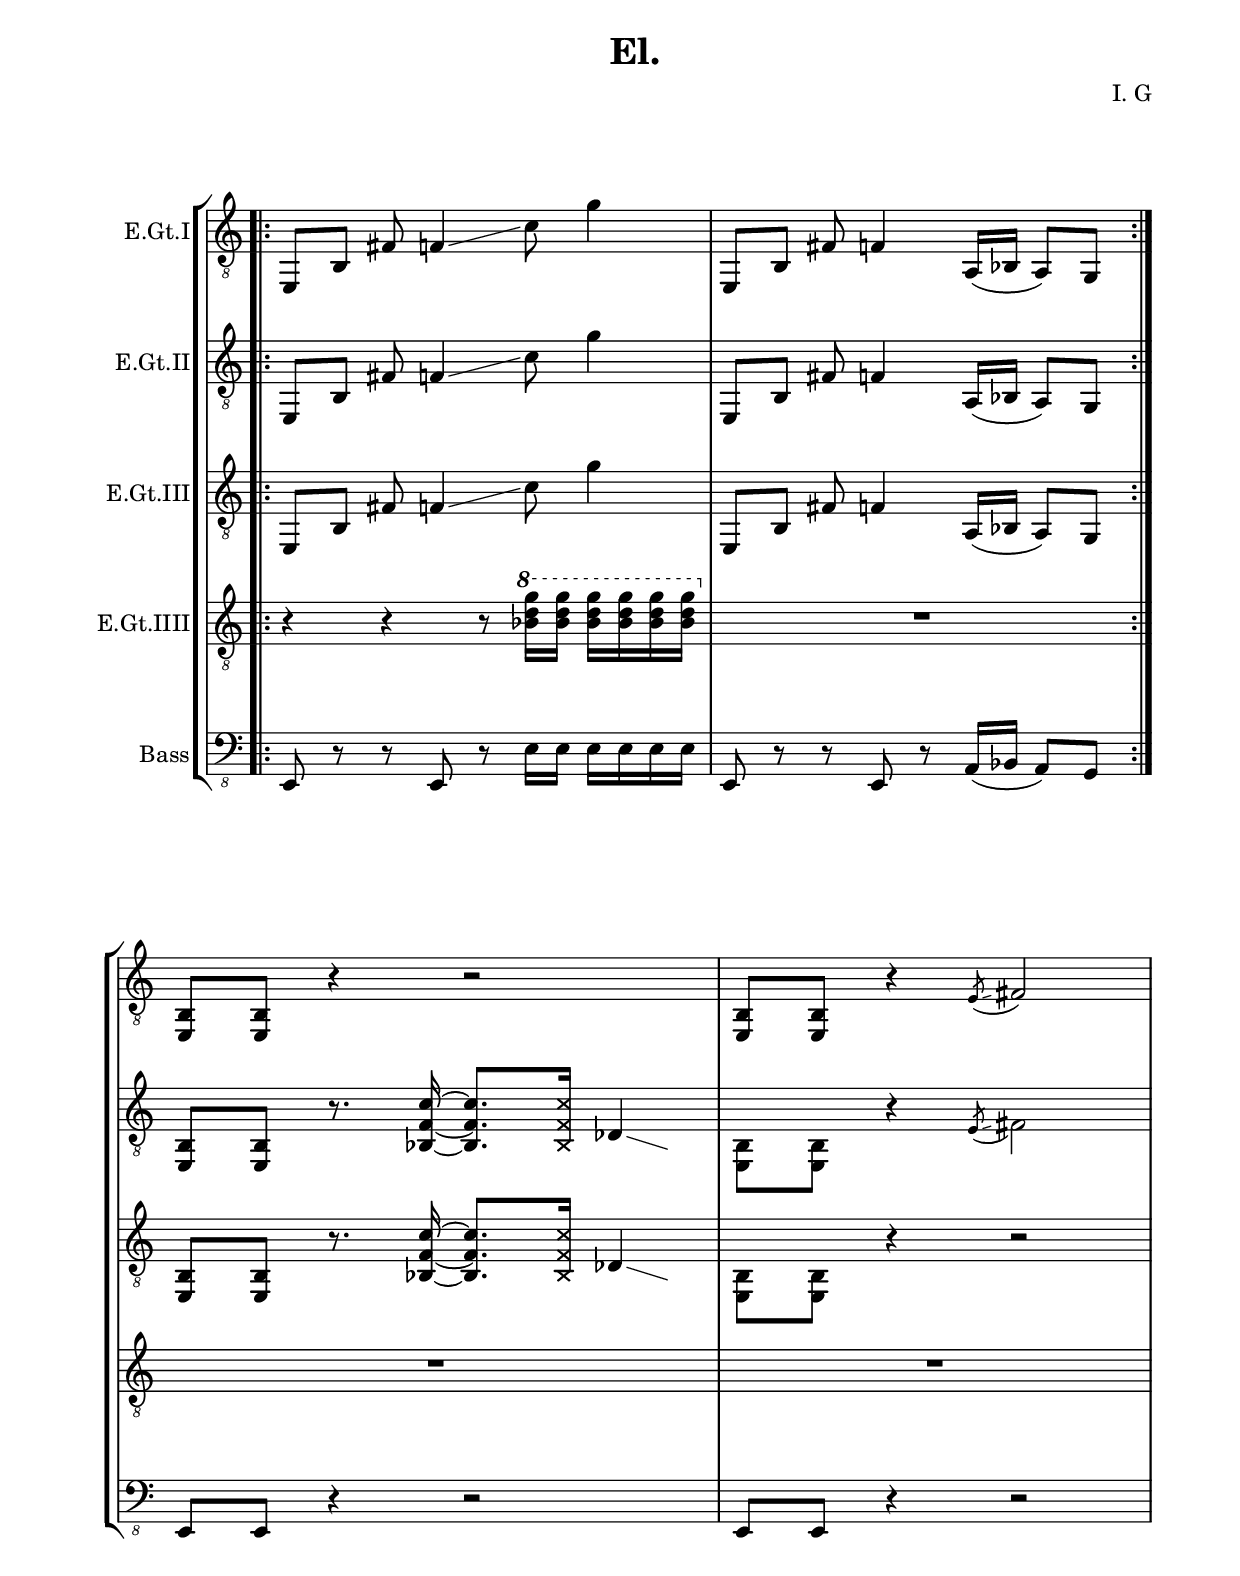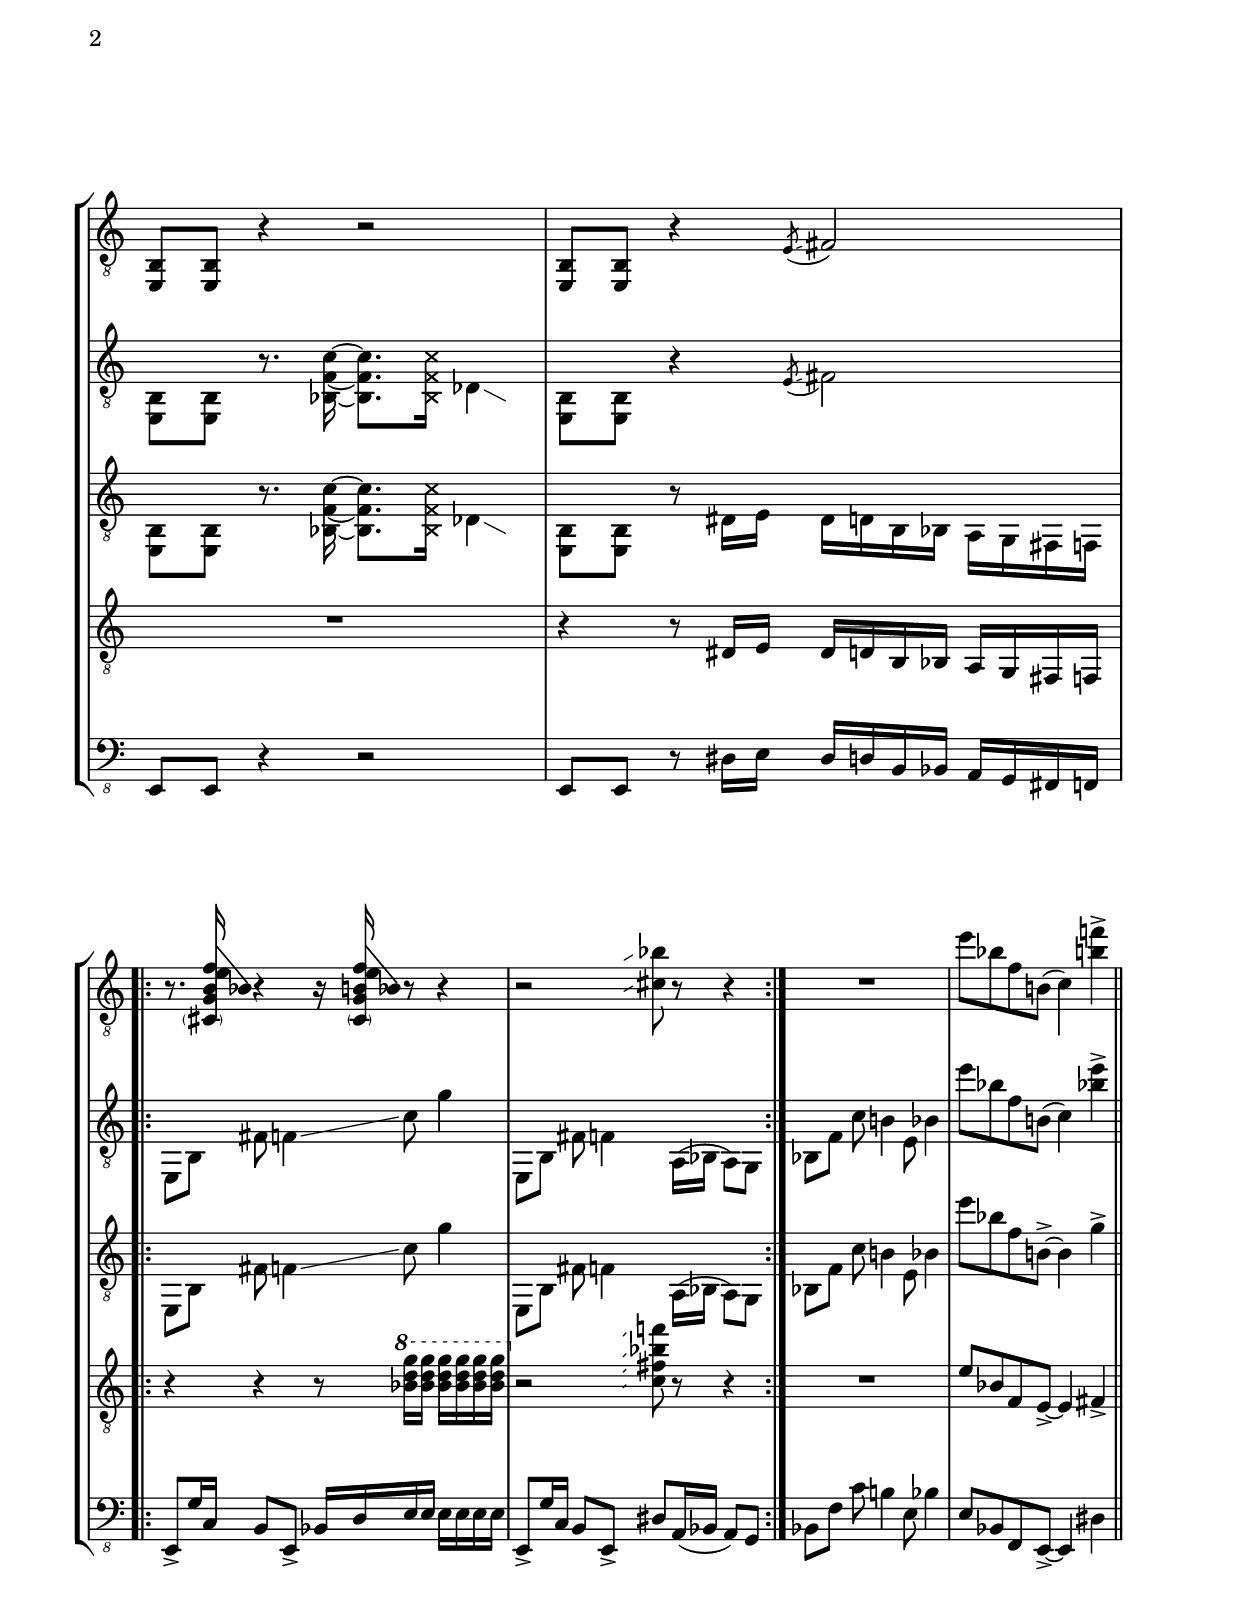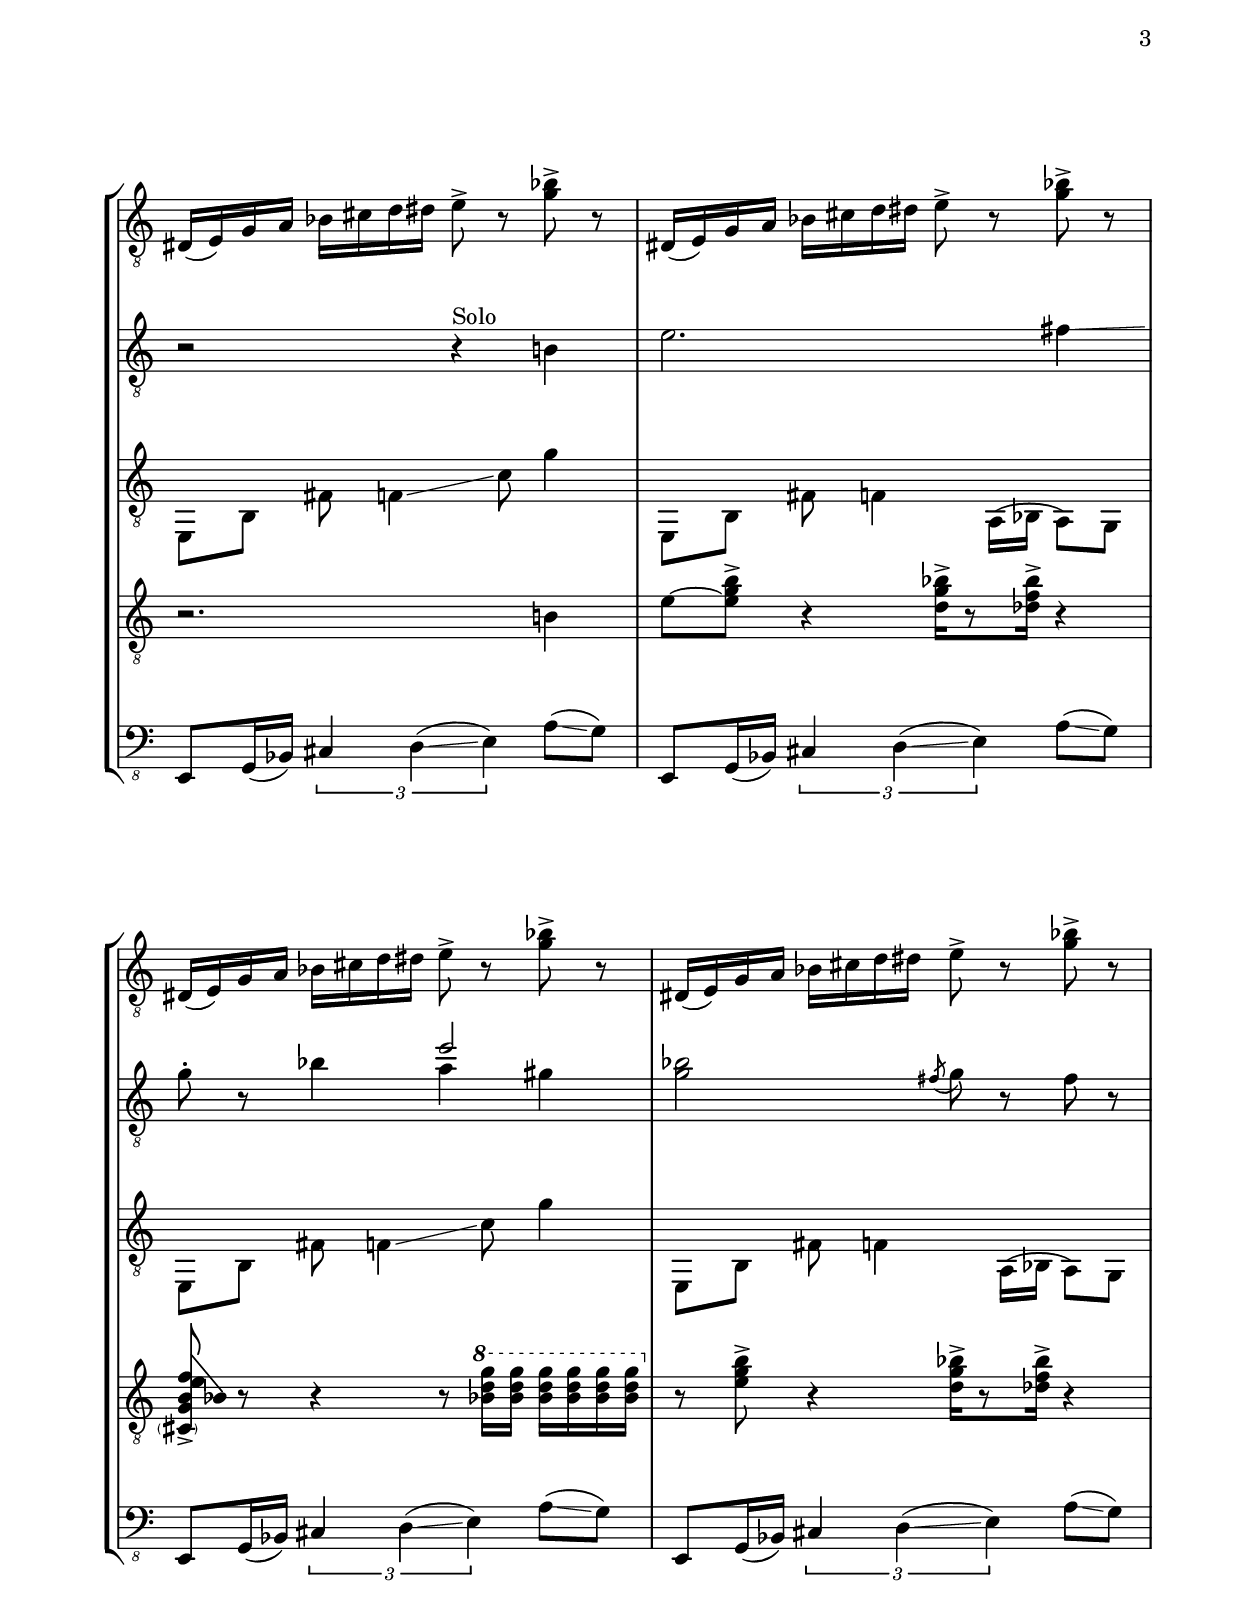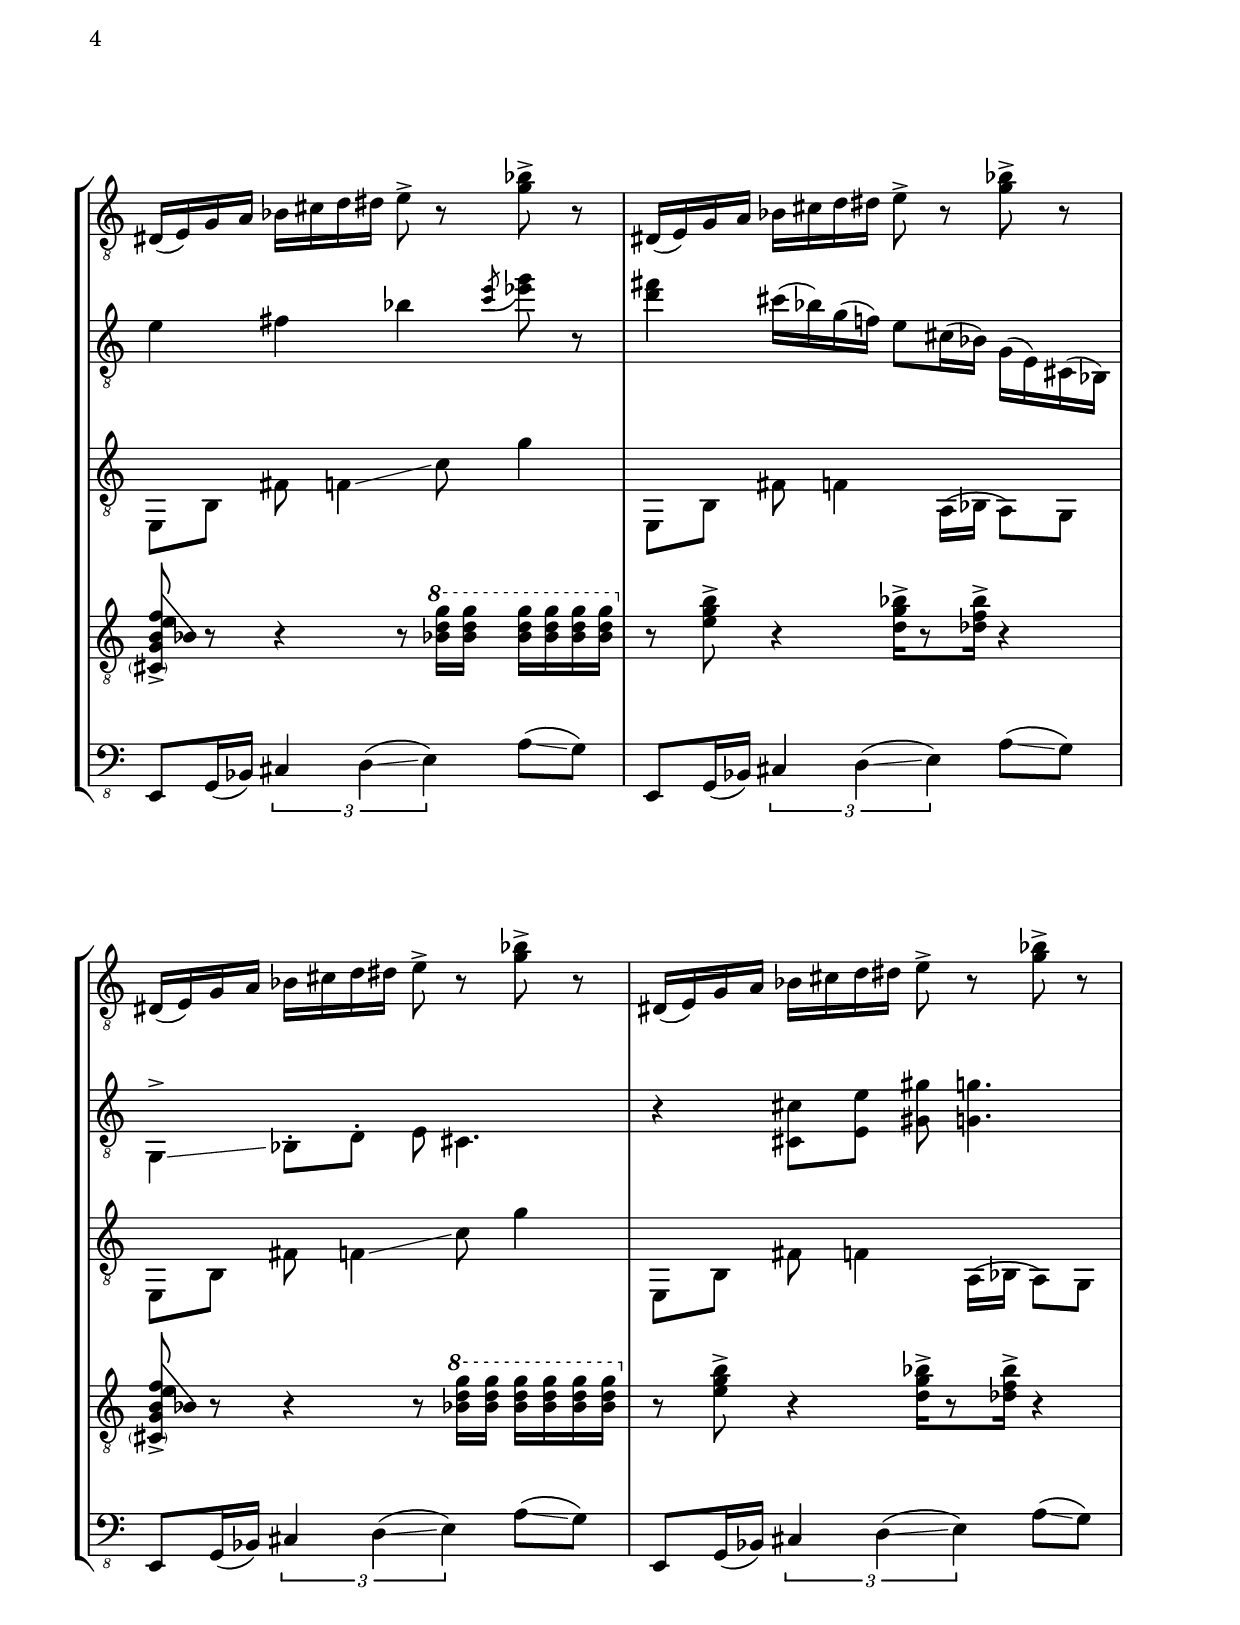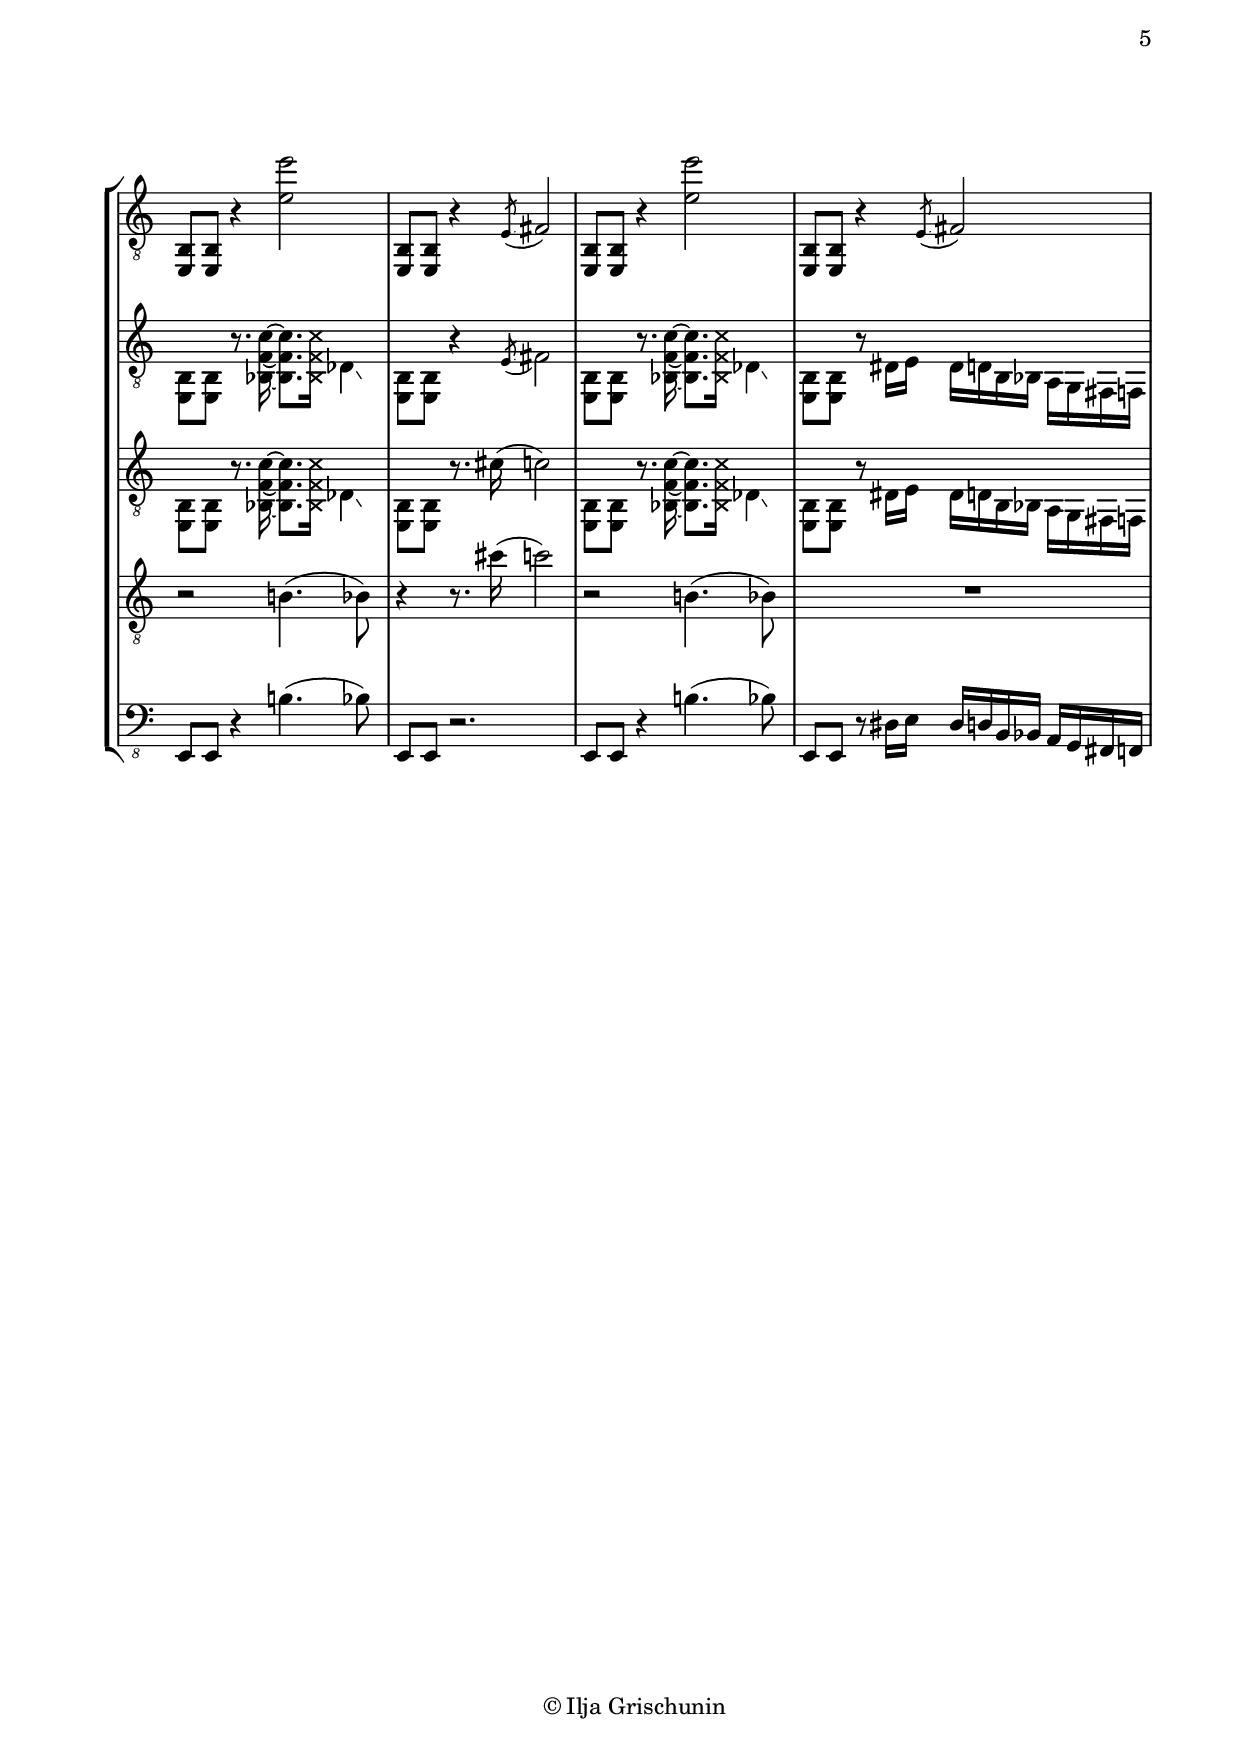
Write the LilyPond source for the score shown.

\version "2.19.15"

\language "deutsch"

%#(set-global-staff-size 18)
\paper {
  #(set-paper-size "a4")
  top-system-spacing.basic-distance = #30
  top-markup-spacing.basic-distance = #5
  markup-system-spacing.basic-distance = #30
  system-system-spacing.basic-distance = #30
  last-bottom-spacing.basic-distance = #30
  two-sided = ##t
  inner-margin = 20
  outer-margin = 15
}

\layout {
  \context {
    \StaffGroup
    \override StaffGrouper.staff-staff-spacing.basic-distance = #16
  }
  \context {
    \Score
    \remove "Bar_number_engraver"
  }
}

\header{
  title = "El."
  composer = "I. G"
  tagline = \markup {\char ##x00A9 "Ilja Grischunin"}
}

\include "noteHeads.ly"
\version "2.19.15"

\language "deutsch"

tema = \relative {
  \clef "treble_8"
  \time 4/4
  \override Staff.TimeSignature.stencil = ##f
  e,8[ h'] fis'
  %\once \override Glissando.bound-details.left.X = #33
  f4\glissando c'8 g'4
  e,,8 h' fis'\noBeam f4 a,16( b a8) g
}



\version "2.19.15"

\language "deutsch"

\include "noteHeads.ly"
\version "2.19.15"

\language "deutsch"

tema = \relative {
  \clef "treble_8"
  \time 4/4
  \override Staff.TimeSignature.stencil = ##f
  e,8[ h'] fis'
  %\once \override Glissando.bound-details.left.X = #33
  f4\glissando c'8 g'4
  e,,8 h' fis'\noBeam f4 a,16( b a8) g
}




EGtOne = \relative {
  \clef "treble_8"
  \time 4/4
  \override Staff.TimeSignature.stencil = ##f
  \bar ".|:"
  \tema
  \bar ":|."
  \break
  \repeat unfold 2 {
    <e, h'>8 q r4 r2 <e h'>8 q r4 \acciaccatura e'8 \glissando fis2
  }
  %<e, h'>8 q r4 r2 <e h'>8 q r4 \acciaccatura e'8 \glissando fis2
  \break
  r8.
  \override Stem #'(details lengths) = #'(5)
  <<
    {
      \once \override Stem #'length = #22
      \displaceHeads #'(0 0 0 1 -1)
      <\parenthesize cis g' h e f>16
    }
    \\
    {
      \voiceThree
      \once \override NoteHead #'X-offset = #2
      \once \override Stem #'rotation = #'(40 0 0)
      \once \override Stem #'extra-offset = #'(0.2 . -0.2)
      \once \override Stem #'length = #9.5
      \hide Flag
      %\once \override Flag.stencil = ##f
      \once \override Accidental #'extra-offset = #'(3.7 . 0)
      b'
    }
  >>
  r4 r16
  <<
    {
      \once \override Stem #'length = #22
      \displaceHeads #'(0 0 0 1 -1)
      <\parenthesize cis, g' h! e f>16
    }
    \\
    {
      \voiceThree
      \once \override NoteHead #'X-offset = #2
      \once \override Stem #'rotation = #'(40 0 0)
      \once \override Stem #'extra-offset = #'(0.2 . -0.2)
      \once \override Stem #'length = #9.5
      \hide Flag
      %\once \override Flag.stencil = ##f
      \once \override Accidental #'extra-offset = #'(4.7 . 0)
      b'
    }
  >>
  r8 r4 |
  \revert Stem #'details
  r2 \hideNotes
  \grace { <a g'>16\glissando }
  \unHideNotes
  <cis b'>8 r r4
  R1 e'8 b f h,!( c4) <h'! f'!>->
  \bar "||"
  \break
  \repeat unfold 4 {
    \repeat unfold 2 {
      dis,,16( e) g a b cis d dis e8-> r <g b>-> r
    }
    \break
  }
  \repeat unfold 2 {
    <e,, h'>8 q r4 <e'' e'>2 <e,, h'>8 q r4 \acciaccatura e'8 \glissando fis2
  }
  %<e, h'>8 q r4 <e'' e'>2 <e,, h'>8 q r4 \acciaccatura e'8 \glissando fis2
}



\version "2.19.15"

\language "deutsch"

\include "noteHeads.ly"
\version "2.19.15"

\language "deutsch"

tema = \relative {
  \clef "treble_8"
  \time 4/4
  \override Staff.TimeSignature.stencil = ##f
  e,8[ h'] fis'
  %\once \override Glissando.bound-details.left.X = #33
  f4\glissando c'8 g'4
  e,,8 h' fis'\noBeam f4 a,16( b a8) g
}




EGtTwo = \relative {
  \clef "treble_8"
  \time 4/4
  \override Staff.TimeSignature.stencil = ##f
  \bar ".|:"
  \tema
  \bar ":|."
  \tag #'Part {\break}
  \repeat unfold 2 {
    <e, h'>8 q r8. <b' f' c'>16~ q8. \deadNotesOn q16 \deadNotesOff
    \afterGrace des4\glissando {\stemDown \hideNotes a16}\unHideNotes
    <e h'>8 q r4 \acciaccatura e'8 \glissando fis2
    \tag #'Part {\break}
  }
  \bar ".|:"
  \tema
  \bar ":|."
  \tag #'Part {\break}
  b,8 f' c'\noBeam h!4 e,8 b'4 e'8 b f h,!( c4) <b'! e>->
  \bar "||"
  \tag #'Part {\break}
  r2 r4^"Solo" h,! e2. fis4\glissando g8-. r b4
  <<
    {
      e2
    }
    \\
    {
      a,4 gis
    }
  >>
  <g b>2 \acciaccatura fis8 g r fis r
  \tag #'Part {\break}
  e4 fis b \acciaccatura <c e>8 <es g> r
  <d fis>4 cis16( b) g( f!) e8 cis16( b) g( e) cis( b)
  g4->\glissando b8-. d-. e cis4.
  \tag #'Part {\break}
  r4 <cis cis'>8 <e e'> <gis gis'> <g g'>4.
  <e, h'>8 q r8. <b' f' c'>16~ q8. \deadNotesOn q16 \deadNotesOff
  \afterGrace des4\glissando {\stemDown \hideNotes a16}\unHideNotes
  <e h'>8 q r4 \acciaccatura e'8 \glissando fis2
  \tag #'Part {\break}
  <e, h'>8 q r8. <b' f' c'>16~ q8. \deadNotesOn q16 \deadNotesOff
  \afterGrace des4\glissando {\stemDown \hideNotes a16}\unHideNotes
  <e h'>8 q r dis'16 e dis d h b a g fis f
}



\version "2.19.15"

\language "deutsch"

\include "noteHeads.ly"
\version "2.19.15"

\language "deutsch"

tema = \relative {
  \clef "treble_8"
  \time 4/4
  \override Staff.TimeSignature.stencil = ##f
  e,8[ h'] fis'
  %\once \override Glissando.bound-details.left.X = #33
  f4\glissando c'8 g'4
  e,,8 h' fis'\noBeam f4 a,16( b a8) g
}




EGtThree = \relative {
  \clef "treble_8"
  \time 4/4
  \override Staff.TimeSignature.stencil = ##f
  \bar ".|:"
  \tema
  \bar ":|."
  \tag #'Part {\break}
  <e, h'>8 q r8. <b' f' c'>16~ q8. \deadNotesOn q16 \deadNotesOff 
  \afterGrace des4\glissando {\stemDown \hideNotes a16}\unHideNotes
  <e h'>8 q r4 r2
  <e h'>8 q r8. <b' f' c'>16~ q8. \deadNotesOn q16 \deadNotesOff
  \afterGrace des4\glissando {\stemDown \hideNotes a16}\unHideNotes
  <e h'>8 q r8 dis'16 e dis d h b a g fis f
  \tag #'Part {\break}
  \bar ".|:"
  \tema
  \bar ":|."
  \tag #'Part {\break}
  b8 f' c'\noBeam h!4 e,8 b'4 e'8 b f h,!->~ h4 g'->
  \bar "||"
  \tag #'Part {\break}
  \repeat unfold 4 {\tema \tag #'Part {\break}}
  <e,, h'>8 q r8. <b' f' c'>16~ q8. \deadNotesOn q16 \deadNotesOff
  \afterGrace des4\glissando {\stemDown \hideNotes a16}\unHideNotes
  <e h'>8 q r8. cis''16( c2)
  \tag #'Part {\break}
  <e,, h'>8 q r8. <b' f' c'>16~ q8. \deadNotesOn q16 \deadNotesOff
  \afterGrace des4\glissando {\stemDown \hideNotes a16}\unHideNotes
  <e h'>8 q r8 dis'16 e dis d h b a g fis f
}



\version "2.19.15"

\language "deutsch"

\include "noteHeads.ly"
\version "2.19.15"

\language "deutsch"

tema = \relative {
  \clef "treble_8"
  \time 4/4
  \override Staff.TimeSignature.stencil = ##f
  e,8[ h'] fis'
  %\once \override Glissando.bound-details.left.X = #33
  f4\glissando c'8 g'4
  e,,8 h' fis'\noBeam f4 a,16( b a8) g
}




EGtFour = \relative {
  \clef "treble_8"
  \time 4/4
  \override Staff.TimeSignature.stencil = ##f
  \compressFullBarRests
  %\override MultiMeasureRest.expand-limit = #2
  \bar ".|:"
  r4 r r8
  \ottava #1
  <b' d g>16 q q q q q
  \ottava #0
  R1
  \bar ":|."
  R1*3 r4 r8 dis,,16 e dis d h b a g fis f
  \bar ".|:"
  r4 r r8
  \ottava #1
  <b'' d g>16 q q q q q
  \ottava #0
  r2
  \hideNotes
  \grace { <a, d g d'>16\glissando }
  \unHideNotes
  <c fis b f'!> 8 r r4
  \bar ":|."
  R1 e8 b f e->~ e4 fis->
  \bar "||"
  \tag #'Part {\break}
  r2. h!4 e8~ <e g h>-> r4 <d g b>16->[ r8 <des f b>16->] r4
  \repeat unfold 3 {
    \override Stem #'(details lengths) = #'(5)
    <<
      {
        \once \override Stem #'length = #20
        \displaceHeads #'(0 0 0 1 -1)
        <\parenthesize cis, g' h e f>8_>
      }
      \\
      {
        \voiceThree
        \once \override NoteHead #'X-offset = #2
        \once \override Stem #'rotation = #'(40 0 0)
        \once \override Stem #'extra-offset = #'(0.2 . -0.2)
        \once \override Stem #'length = #9.5
        \hide Flag
        %\once \override Flag.stencil = ##f
        \once \override Accidental #'extra-offset = #'(3.7 . 0)
        b'
      }
    >>
    r
    \revert Stem #'details
    r4 r8
    \ottava #1
    <b' d g>16 q q q q q
    \ottava #0
    r8 <e, g h>-> r4 <d g b>16->[ r8 <des f b>16->] r4
  }
  r2 h!4.( b8) r4 r8. cis'16( c2) r2 h,!4.( b8) R1
}



\version "2.19.15"

\language "deutsch"

Bass = \relative {
  \clef "bass_8"
  \time 4/4
  \override Staff.TimeSignature.stencil = ##f
  \bar ".|:"
  e,,8 r r e r e'16 e e e e e
  e,8 r r e r a16( b a8) g
  \bar ":|."
  \tag #'Part {\break}
  \tag #'Partitur {\break}
  e8 e r4 r2 e8 e r4 r2
  \tag #'Partitur {\pageBreak}
  e8 e r4 r2 e8 e r8 dis'16 e dis d h b a g fis f
  \bar "||"
  \tag #'Part {\break}
  \tag #'Partitur {\break}
  \bar ".|:"
  e8-> g'16 c, h8 e,-> b'16 d e e e e e e e,8-> g'16 c, h8 e,-> dis' a16( b a8) g
  \bar ":|."
  \tag #'Part {\break}
  b8 f' c'\noBeam h!4 e,8 b'4 e,8 b f e->~ e4 dis'
  \bar "||"
  \tag #'Part {\break}
  \tag #'Partitur {\break}
  \repeat unfold 4 {
    \repeat unfold 2 {
      e,8 g16( b) \times 2/3 {cis4 d(\glissando e)} a8(\glissando g)
    }
    \tag #'Part {\break}
  }
  e,8 e r4 h''!4.( b8) e,, e r2.
  e8 e r4 h''!4.( b8) e,, e r dis'16 e dis d h b a g fis f
}





\score {
  \new StaffGroup
  <<
    \new Staff \with {
      \override InstrumentName.self-alignment-X = #RIGHT
      instrumentName = "E.Gt.I"
    }
    {
      \removeWithTag #'Part
      \EGtOne
    }

    \new Staff \with {
      \override InstrumentName.self-alignment-X = #RIGHT
      instrumentName = "E.Gt.II"
    }
    {
      \removeWithTag #'Part
      \EGtTwo
    }

    \new Staff \with {
      \override InstrumentName.self-alignment-X = #RIGHT
      instrumentName = "E.Gt.III"
    }
    {
      \removeWithTag #'Part
      \EGtThree
    }

    \new Staff \with {
      \override InstrumentName.self-alignment-X = #RIGHT
      instrumentName = "E.Gt.IIII"
    }
    {
      \removeWithTag #'Part
      \EGtFour
    }

    \new Staff \with {
      \override InstrumentName.self-alignment-X = #RIGHT
      instrumentName = "Bass"
    }
    {
      \removeWithTag #'Part
      \Bass
    }
  >>
}